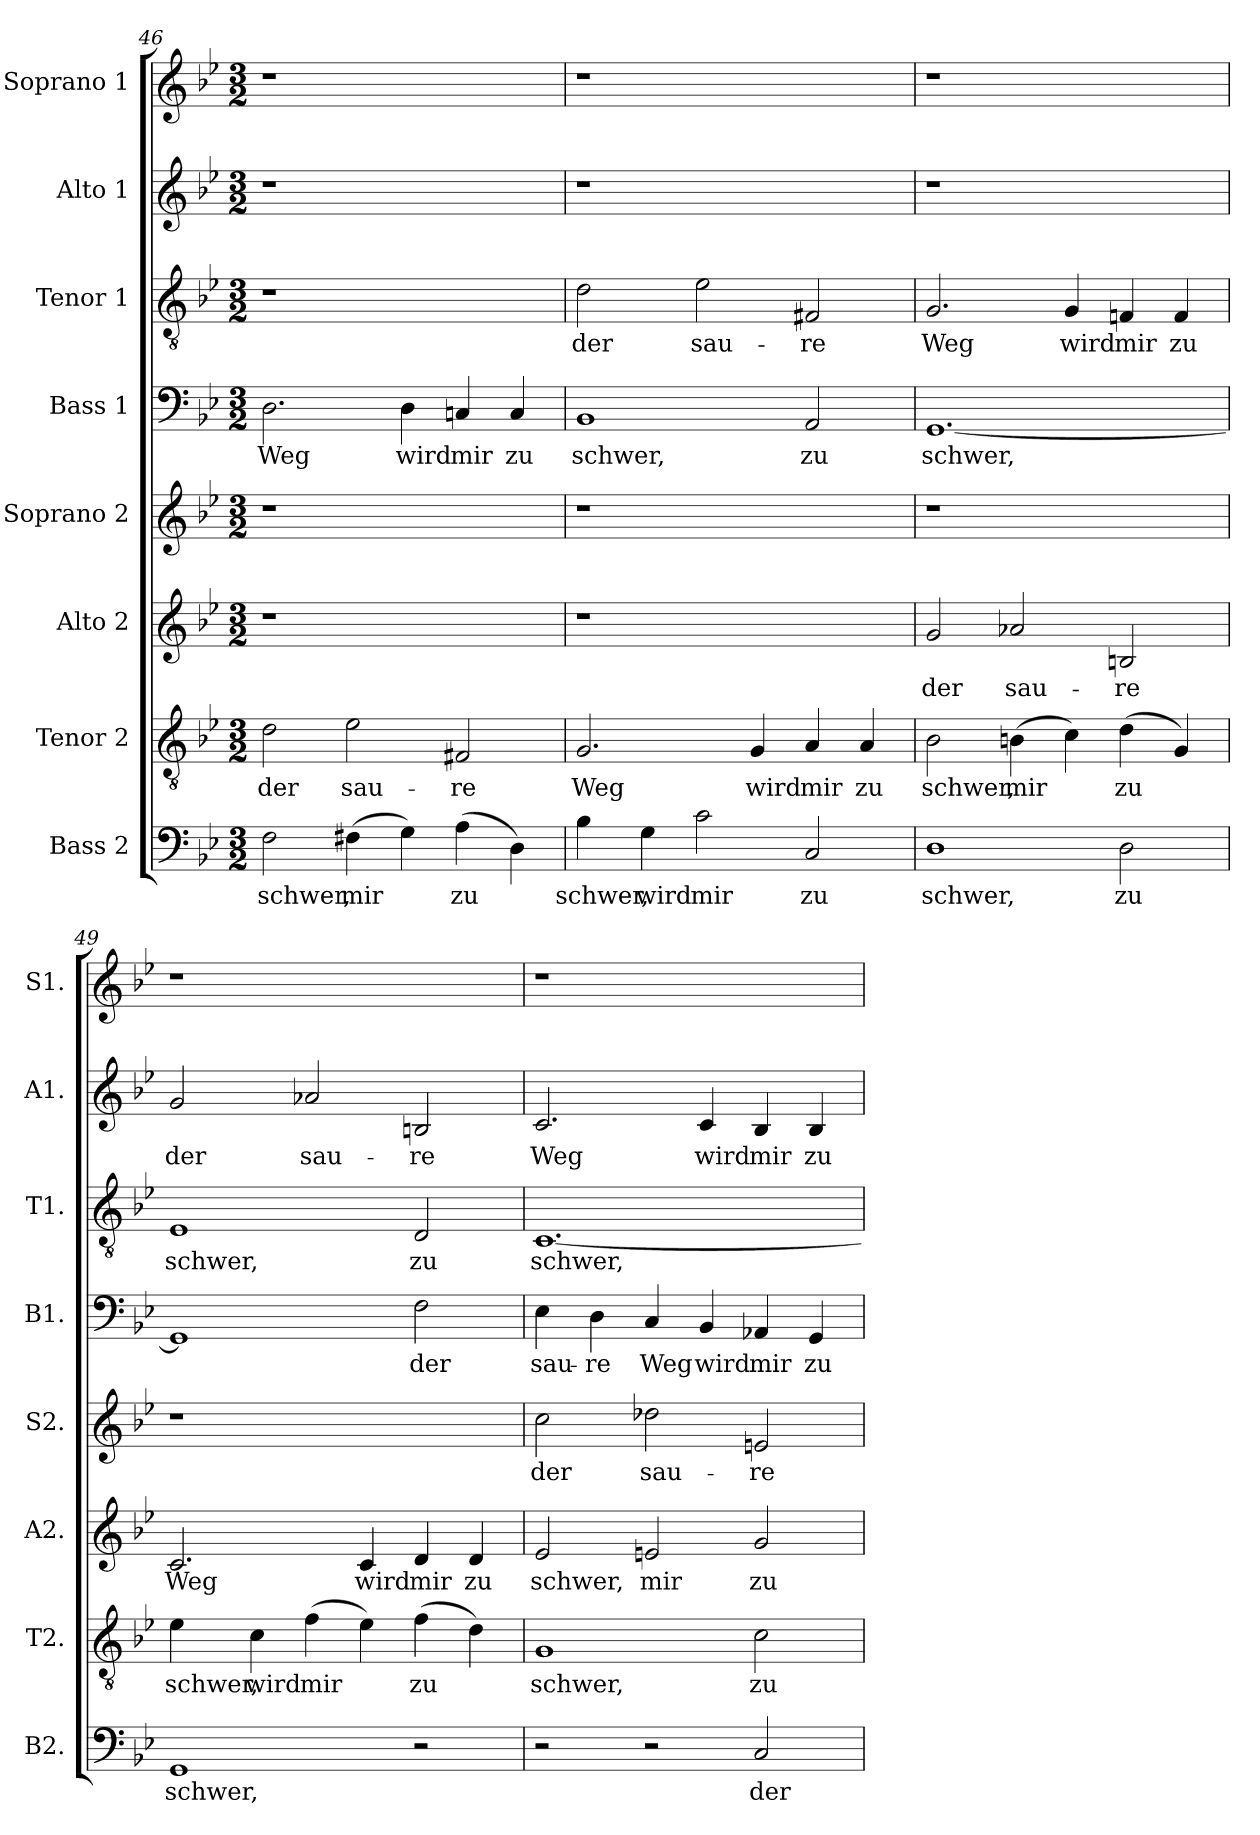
**kern	**text	**kern	**text	**kern	**text	**kern	**text	**kern	**text	**kern	**text	**kern	**text	**kern
*part8	*part8	*part7	*part7	*part6	*part6	*part5	*part5	*part4	*part4	*part3	*part3	*part2	*part2	*part1
*staff8	*staff8	*staff7	*staff7	*staff6	*staff6	*staff5	*staff5	*staff4	*staff4	*staff3	*staff3	*staff2	*staff2	*staff1
*I"Bass 2	*	*I"Tenor 2	*	*I"Alto 2	*	*I"Soprano 2	*	*I"Bass 1	*	*I"Tenor 1	*	*I"Alto 1	*	*I"Soprano 1
*I'B2.	*	*I'T2.	*	*I'A2.	*	*I'S2.	*	*I'B1.	*	*I'T1.	*	*I'A1.	*	*I'S1.
*clefF4	*	*clefGv2	*	*clefG2	*	*clefG2	*	*clefF4	*	*clefGv2	*	*clefG2	*	*clefG2
*k[b-e-]	*	*k[b-e-]	*	*k[b-e-]	*	*k[b-e-]	*	*k[b-e-]	*	*k[b-e-]	*	*k[b-e-]	*	*k[b-e-]
*B-:	*	*B-:	*	*B-:	*	*B-:	*	*B-:	*	*B-:	*	*B-:	*	*B-:
*M3/2	*	*M3/2	*	*M3/2	*	*M3/2	*	*M3/2	*	*M3/2	*	*M3/2	*	*M3/2
=46	=46	=46	=46	=46	=46	=46	=46	=46	=46	=46	=46	=46	=46	=46
2F\	schwer,	2d\	der	1r	.	1r	.	2.D\	Weg	1r	.	1r	.	1r
(4F#X\	mir	2e-\	sau-	.	.	.	.	.	.	.	.	.	.	.
4G\)	.	.	.	.	.	.	.	4D\	wird	.	.	.	.	.
(4A\	zu	2F#X/	-re	2ryy	.	2ryy	.	4Cni/	mir	2ryy	.	2ryy	.	2ryy
4D\)	.	.	.	.	.	.	.	4C/	zu	.	.	.	.	.
=47	=47	=47	=47	=47	=47	=47	=47	=47	=47	=47	=47	=47	=47	=47
4B-\	schwer,	2.G/	Weg	1r	.	1r	.	1BB-	schwer,	2d\	der	1r	.	1r
4G\	wird	.	.	.	.	.	.	.	.	.	.	.	.	.
2c\	mir	.	.	.	.	.	.	.	.	2e-\	sau-	.	.	.
.	.	4G/	wird	.	.	.	.	.	.	.	.	.	.	.
2C/	zu	4A/	mir	2ryy	.	2ryy	.	2AA/	zu	2F#X/	-re	2ryy	.	2ryy
.	.	4A/	zu	.	.	.	.	.	.	.	.	.	.	.
!!LO:LB:g=z
=48	=48	=48	=48	=48	=48	=48	=48	=48	=48	=48	=48	=48	=48	=48
1D	schwer,	2B-\	schwer,	2g/	der	1r	.	[1.GG	schwer,	2.G/	Weg	1r	.	1r
.	.	(4Bn\	mir	2a-X/	sau-	.	.	.	.	.	.	.	.	.
.	.	4c\)	.	.	.	.	.	.	.	4G/	wird	.	.	.
2D\	zu	(4d\	zu	2Bn/	-re	2ryy	.	.	.	4Fni/	mir	2ryy	.	2ryy
.	.	4G/)	.	.	.	.	.	.	.	4F/	zu	.	.	.
=49	=49	=49	=49	=49	=49	=49	=49	=49	=49	=49	=49	=49	=49	=49
1GG	schwer,	4e-\	schwer,	2.c/	Weg	1r	.	1GG]	.	1E-	schwer,	2g/	der	1r
.	.	4c\	wird	.	.	.	.	.	.	.	.	.	.	.
.	.	(4f\	mir	.	.	.	.	.	.	.	.	2a-X/	sau-	.
.	.	4e-\)	.	4c/	wird	.	.	.	.	.	.	.	.	.
2r	.	(4f\	zu	4d/	mir	2ryy	.	2F\	der	2D/	zu	2Bn/	-re	2ryy
.	.	4d\)	.	4d/	zu	.	.	.	.	.	.	.	.	.
=50	=50	=50	=50	=50	=50	=50	=50	=50	=50	=50	=50	=50	=50	=50
2r	.	1G	schwer,	2e-/	schwer,	2cc\	der	4E-\	sau-	[1.C	schwer,	2.c/	Weg	1r
.	.	.	.	.	.	.	.	4D\	-re	.	.	.	.	.
2r	.	.	.	2en/	mir	2dd-X\	sau-	4C/	Weg	.	.	.	.	.
.	.	.	.	.	.	.	.	4BB-/	wird	.	.	4c/	wird	.
2C/	der	2c\	zu	2g/	zu	2en/	-re	4AA-X/	mir	.	.	4B-/	mir	2ryy
.	.	.	.	.	.	.	.	4GG/	zu	.	.	4B-/	zu	.
=	=	=	=	=	=	=	=	=	=	=	=	=	=	=
*-	*-	*-	*-	*-	*-	*-	*-	*-	*-	*-	*-	*-	*-	*-
